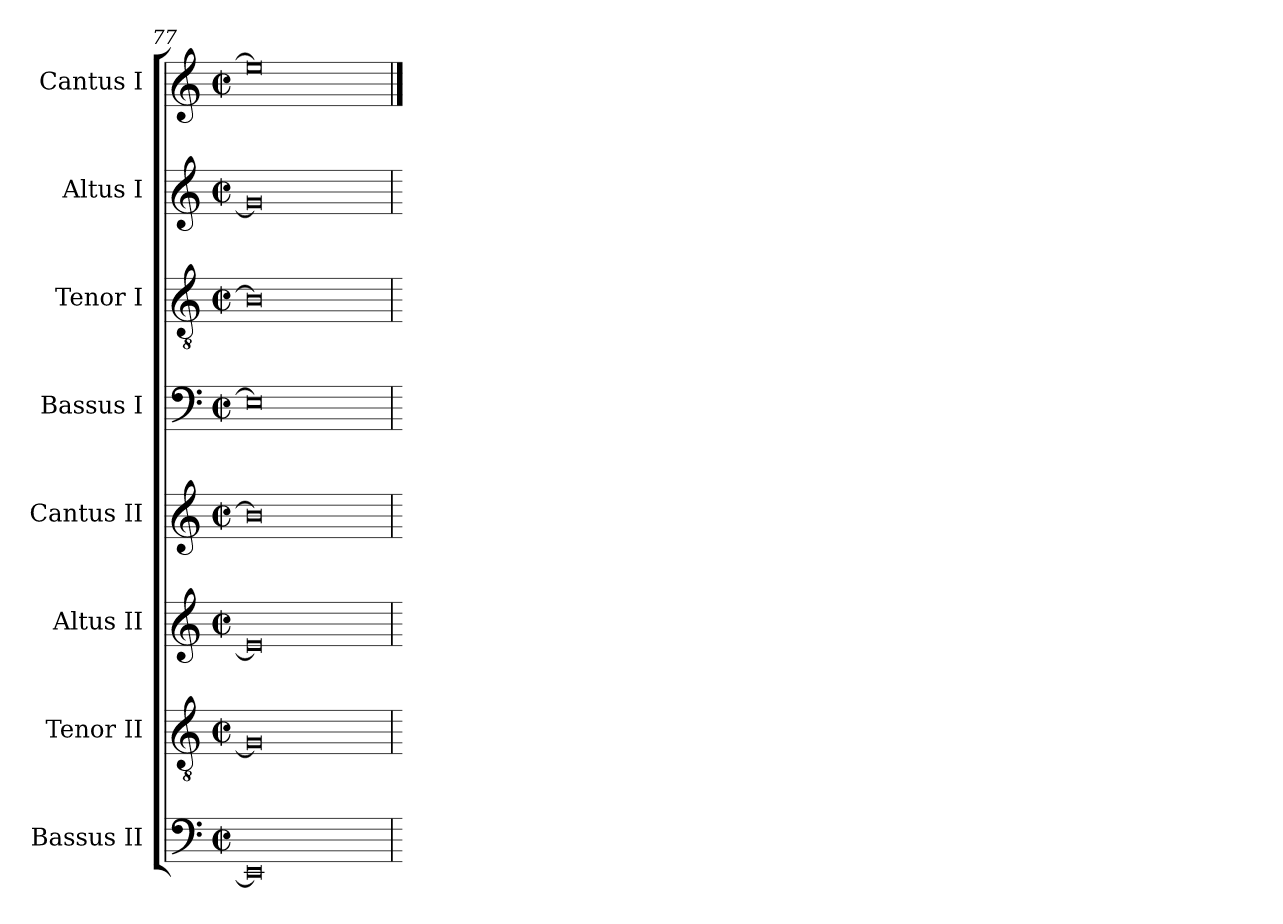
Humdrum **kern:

**kern	**kern	**kern	**kern	**kern	**kern	**kern	**kern
*part8	*part7	*part6	*part5	*part4	*part3	*part2	*part1
*staff8	*staff7	*staff6	*staff5	*staff4	*staff3	*staff2	*staff1
*I"Bassus II	*I"Tenor II	*I"Altus II	*I"Cantus II	*I"Bassus I	*I"Tenor I	*I"Altus I	*I"Cantus I
*clefF4	*clefGv2	*clefG2	*clefG2	*clefF4	*clefGv2	*clefG2	*clefG2
*M2/2	*M2/2	*M2/2	*M2/2	*M2/2	*M2/2	*M2/2	*M2/2
*met(c|)	*met(c|)	*met(c|)	*met(c|)	*met(c|)	*met(c|)	*met(c|)	*met(c|)
=77	=77	=77	=77	=77	=77	=77	=77
0EE]	0G#]	0e]	0b]	0E]	0B]	0g#]	0ee]
=	=	=	=	=	=	=	==
*-	*-	*-	*-	*-	*-	*-	*-
